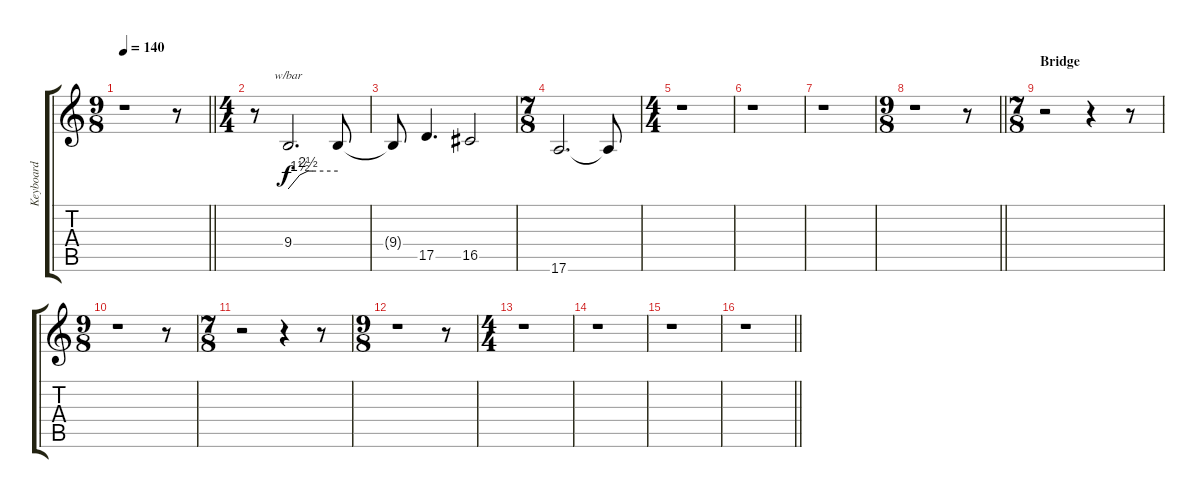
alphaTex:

\track ("Keyboard" "Keyboard") {instrument stringensemble1}
\staff {score tabs}
\tuning (E4 B3 G3 D3 A2 E2) {hide}
\ts (9 8)
\tempo 140
\clef g2
\barLineRight lightlight
\ks c
r.1{dy f} r.8 |
\ts (4 4)
\section ("" "")
r.8 9.4.2{d tbe (custom default 0 0 14 6 24 10 30 10 60 10)} 9.4{t}.8 |
9.4{t}.8 17.5.4{d} 16.5.2 |
\ts (7 8)
17.6.2{d} 17.6{t}.8 |
\ts (4 4)
r.1 |
r.1 |
r.1 |
\ts (9 8)
\barLineRight lightlight
r.1 r.8 |
\ts (7 8)
\section ("" "Bridge")
r.2 r.4 r.8 |
\ts (9 8)
r.1 r.8 |
\ts (7 8)
r.2 r.4 r.8 |
\ts (9 8)
r.1 r.8 |
\ts (4 4)
r.1 |
r.1 |
r.1 |
\barLineRight lightlight
r.1
